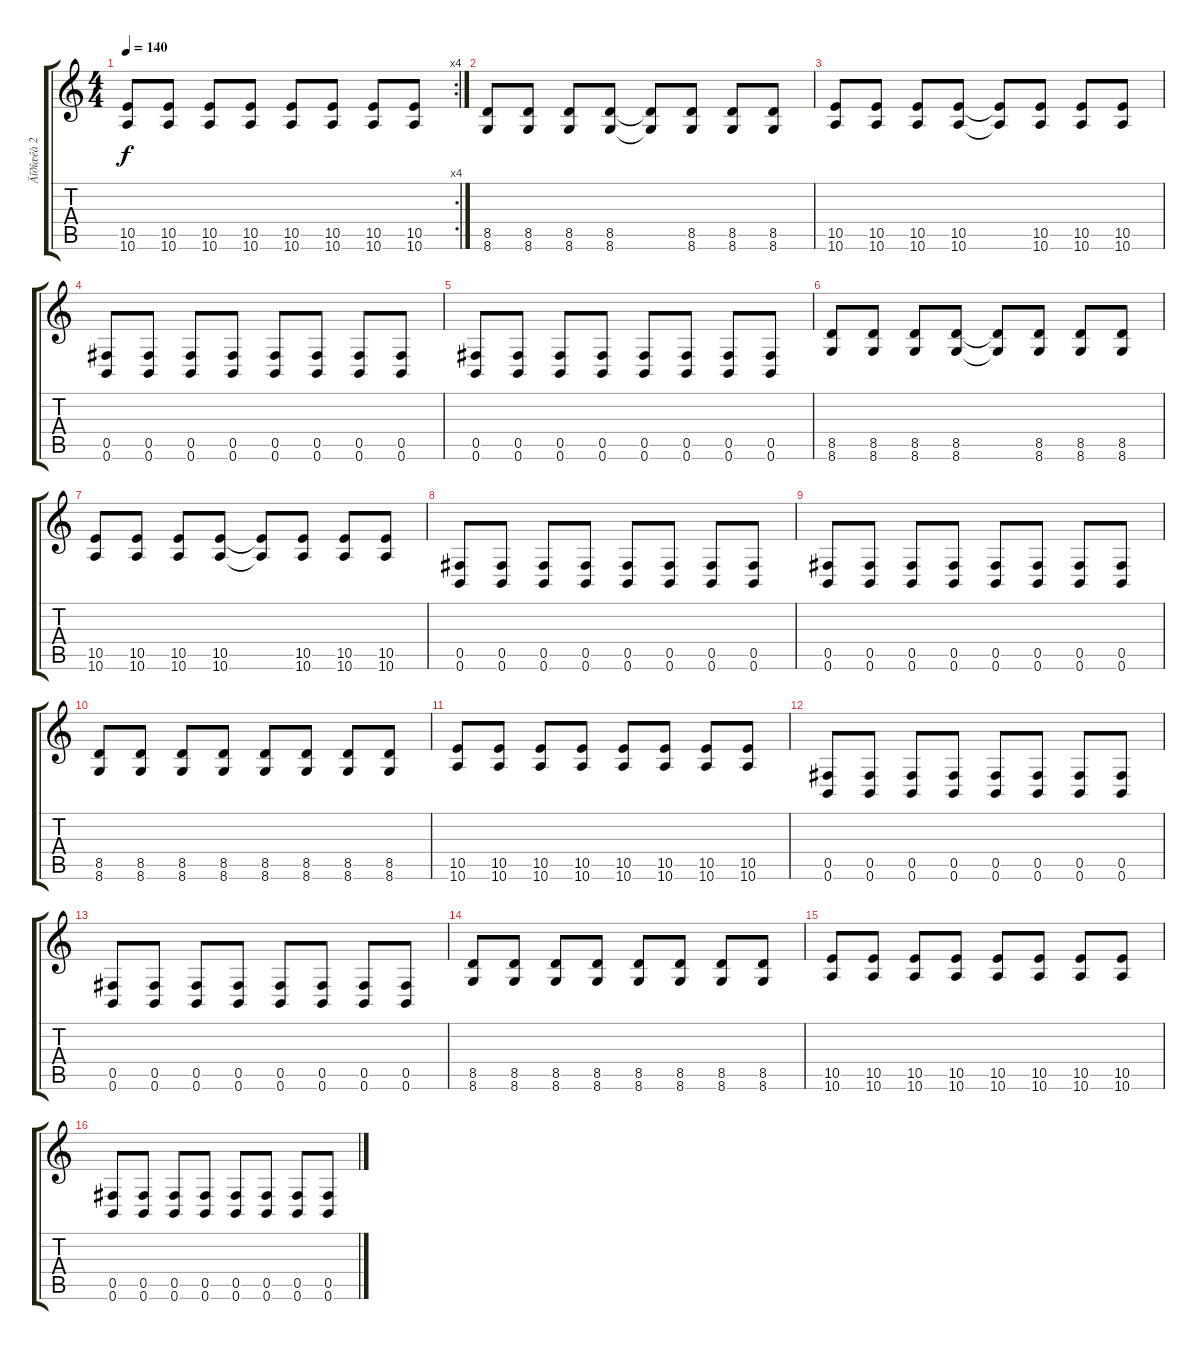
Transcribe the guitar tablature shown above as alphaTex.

\track ("Äîðîæêà 2" "Äîðîæêà 2") {instrument distortionguitar}
\staff {score tabs}
\tuning (Db4 Ab3 E3 B2 Gb2 B1) {hide}
\rc 4
\ts (4 4)
\tempo 140
\clef g2
\ks c
(10.5 10.6).8{dy f} (10.5 10.6).8 (10.5 10.6).8 (10.5 10.6).8 (10.5 10.6).8 (10.5 10.6).8 (10.5 10.6).8 (10.5 10.6).8 |
(8.5 8.6).8 (8.5 8.6).8 (8.5 8.6).8 (8.5 8.6).8 (8.5{t} 8.6{t}).8 (8.5 8.6).8 (8.5 8.6).8 (8.5 8.6).8 |
(10.5 10.6).8 (10.5 10.6).8 (10.5 10.6).8 (10.5 10.6).8 (10.5{t} 10.6{t}).8 (10.5 10.6).8 (10.5 10.6).8 (10.5 10.6).8 |
(0.5 0.6).8 (0.5 0.6).8 (0.5 0.6).8 (0.5 0.6).8 (0.5 0.6).8 (0.5 0.6).8 (0.5 0.6).8 (0.5 0.6).8 |
(0.5 0.6).8 (0.5 0.6).8 (0.5 0.6).8 (0.5 0.6).8 (0.5 0.6).8 (0.5 0.6).8 (0.5 0.6).8 (0.5 0.6).8 |
(8.5 8.6).8 (8.5 8.6).8 (8.5 8.6).8 (8.5 8.6).8 (8.5{t} 8.6{t}).8 (8.5 8.6).8 (8.5 8.6).8 (8.5 8.6).8 |
(10.5 10.6).8 (10.5 10.6).8 (10.5 10.6).8 (10.5 10.6).8 (10.5{t} 10.6{t}).8 (10.5 10.6).8 (10.5 10.6).8 (10.5 10.6).8 |
(0.5 0.6).8 (0.5 0.6).8 (0.5 0.6).8 (0.5 0.6).8 (0.5 0.6).8 (0.5 0.6).8 (0.5 0.6).8 (0.5 0.6).8 |
(0.5 0.6).8 (0.5 0.6).8 (0.5 0.6).8 (0.5 0.6).8 (0.5 0.6).8 (0.5 0.6).8 (0.5 0.6).8 (0.5 0.6).8 |
(8.5 8.6).8 (8.5 8.6).8 (8.5 8.6).8 (8.5 8.6).8 (8.5 8.6).8 (8.5 8.6).8 (8.5 8.6).8 (8.5 8.6).8 |
(10.5 10.6).8 (10.5 10.6).8 (10.5 10.6).8 (10.5 10.6).8 (10.5 10.6).8 (10.5 10.6).8 (10.5 10.6).8 (10.5 10.6).8 |
(0.5 0.6).8 (0.5 0.6).8 (0.5 0.6).8 (0.5 0.6).8 (0.5 0.6).8 (0.5 0.6).8 (0.5 0.6).8 (0.5 0.6).8 |
(0.5 0.6).8 (0.5 0.6).8 (0.5 0.6).8 (0.5 0.6).8 (0.5 0.6).8 (0.5 0.6).8 (0.5 0.6).8 (0.5 0.6).8 |
(8.5 8.6).8 (8.5 8.6).8 (8.5 8.6).8 (8.5 8.6).8 (8.5 8.6).8 (8.5 8.6).8 (8.5 8.6).8 (8.5 8.6).8 |
(10.5 10.6).8 (10.5 10.6).8 (10.5 10.6).8 (10.5 10.6).8 (10.5 10.6).8 (10.5 10.6).8 (10.5 10.6).8 (10.5 10.6).8 |
(0.5 0.6).8 (0.5 0.6).8 (0.5 0.6).8 (0.5 0.6).8 (0.5 0.6).8 (0.5 0.6).8 (0.5 0.6).8 (0.5 0.6).8
